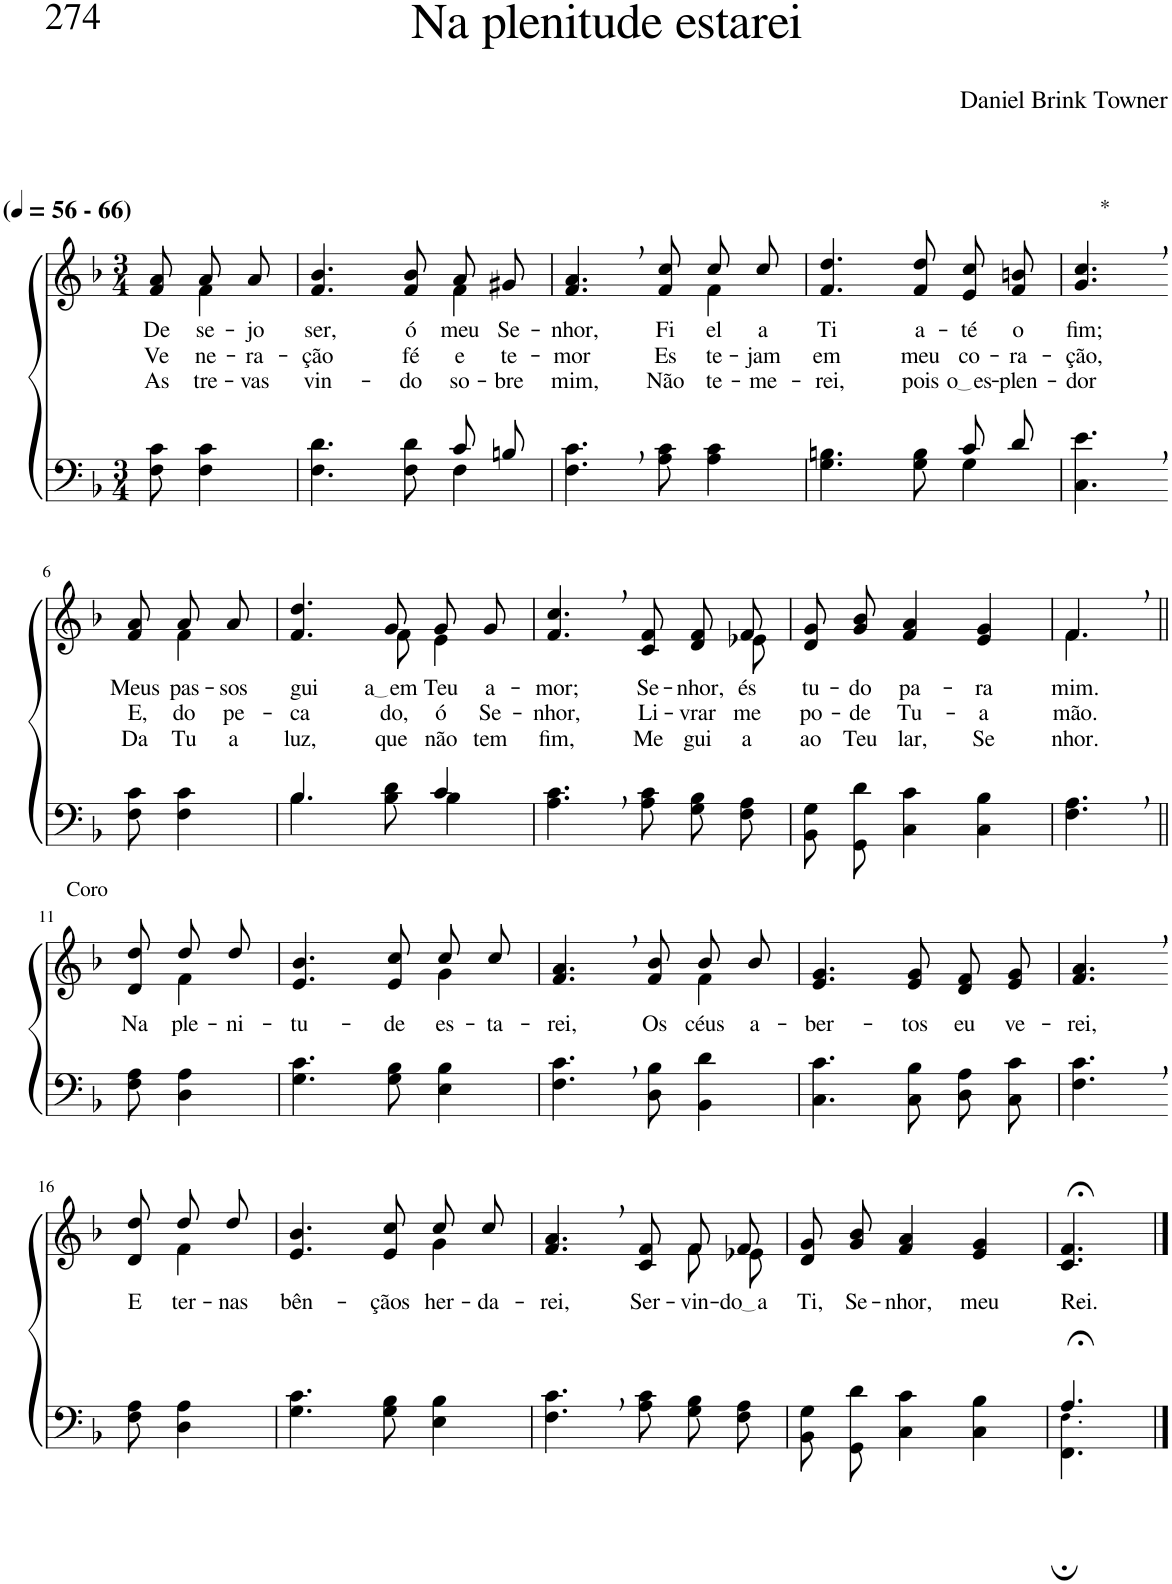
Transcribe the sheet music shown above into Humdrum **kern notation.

**kern	**kern	**text	**text	**text
*part2	*part1	*part1	*part1	*part1
*staff2	*staff1	*staff1	*staff1	*staff1
*I"Parte III e IV	*I"Parte I e II	*	*	*
*clefF4	*clefG2	*	*	*
*Trd1c2	*Trd1c2	*	*	*
*k[b-]	*k[b-]	*	*	*
*M3/4	*M3/4	*	*	*
*MM56	*MM56	*	*	*
=1	=1	=1	=1	=1
!	!LO:TX:a:B:t=(	!	!	!
!	!LO:TX:a:B:t=- 66)	!	!	!
!	!	!LO:LY:b	!LO:LY:b	!LO:LY:b
*	*^	*	*	*
8F\ 8c\	8f/ 8a/	8ryy	De-	Ve-	As
!	!	!	!LO:LY:b	!LO:LY:b	!LO:LY:b
4F\ 4c\	8a/L	4f\	-se-	ne-	tre-
!	!	!	!LO:LY:b	!LO:LY:b	!LO:LY:b
.	8a/J	.	-jo	-ra-	-vas
=2	=2	=2	=2	=2	=2
*^	*	*	*	*	*
!	!	!	!	!LO:LY:b	!LO:LY:b	!LO:LY:b
2ryy	4.F\ 4.d\	4.f/ 4.b-/	2ryy	ser,	-ção	vin-
!	!	!	!	!LO:LY:b	!LO:LY:b	!LO:LY:b
.	8F\ 8d\	8f/ 8b-/	.	ó	fé	-do
!	!	!	!	!LO:LY:b	!LO:LY:b	!LO:LY:b
8c/L	4F\	8a/L	4f\	meu	e	so-
!	!	!	!	!LO:LY:b	!LO:LY:b	!LO:LY:b
8Bn/J	.	8g#X/J	.	Se-	te-	bre
*v	*v	*	*	*	*	*
=3	=3	=3	=3	=3	=3
!	!	!	!LO:LY:b	!LO:LY:b	!LO:LY:b
4.F\, 4.c\,	4.f/, 4.a/,	2ryy	-nhor,	-mor	mim,
!	!	!	!LO:LY:b	!LO:LY:b	!LO:LY:b
8A\ 8c\	8f/ 8cc/	.	Fi-	Es-	Não
!	!	!	!LO:LY:b	!LO:LY:b	!LO:LY:b
4A\ 4c\	8cc/L	4f\	-el	te-	-te-
!	!	!	!LO:LY:b	!LO:LY:b	!LO:LY:b
.	8cc/J	.	a	-jam	-me-
*	*v	*v	*	*	*
=4	=4	=4	=4	=4
*^	*	*	*	*
!	!	!	!LO:LY:b	!LO:LY:b	!LO:LY:b
4.ryy	4.G\ 4.Bn\	4.f/ 4.dd/	Ti	em	-rei,
!	!	!	!LO:LY:b	!LO:LY:b	!LO:LY:b
8ryy	8G\ 8B\	8f/ 8dd/	a-	meu	pois
!	!	!	!LO:LY:b	!LO:LY:b	!LO:LY:b
8c/L	4G\	8e/ 8cc/L	-té	co-	o es
!	!	!	!LO:LY:b	!LO:LY:b	!LO:LY:b
8d/J	.	8f/ 8bn/J	o	-ra-	-plen-
*v	*v	*	*	*	*
=5	=5	=5	=5	=5
!	!LO:TX:a:t=*	!	!	!
!	!	!LO:LY:b	!LO:LY:b	!LO:LY:b
4.C\, 4.e\,	4.g/, 4.cc/,	fim;	-ção,	-dor
!!LO:LB:g=z
=6-	=6-	=6-	=6-	=6-
!	!	!LO:LY:b	!LO:LY:b	!LO:LY:b
*	*^	*	*	*
8F\ 8c\	8f/ 8a/	8ryy	Meus	E,	Da
!	!	!	!LO:LY:b	!LO:LY:b	!LO:LY:b
4F\ 4c\	8a/L	4f\	pas-	do	Tu
!	!	!	!LO:LY:b	!LO:LY:b	!LO:LY:b
.	8a/J	.	sos	pe-	a
=7	=7	=7	=7	=7	=7
*^	*	*	*	*	*
!	!	!	!	!LO:LY:b	!LO:LY:b	!LO:LY:b
4.B-\	4.B-/	4.f/ 4.dd/	4.ryy	gui-	-ca-	luz,
!	!	!	!	!LO:LY:b	!LO:LY:b	!LO:LY:b
8B-\ 8d\	8ryy	8g/	8f\	a em	do,	que
!	!	!	!	!LO:LY:b	!LO:LY:b	!LO:LY:b
4B-\	4c/	8g/L	4e\	Teu	ó	não
!	!	!	!	!LO:LY:b	!LO:LY:b	!LO:LY:b
.	.	8g/J	.	a-	Se-	tem
*v	*v	*	*	*	*	*
=8	=8	=8	=8	=8	=8
!	!	!	!LO:LY:b	!LO:LY:b	!LO:LY:b
4.A\, 4.c\,	4.f/, 4.cc/,	8ryy	-mor;	-nhor,	fim,
!	!	!	!LO:LY:b	!LO:LY:b	!LO:LY:b
*	*v	*v	*	*	*
8A\ 8c\	8c/ 8f/	Se-	Li-	Me
!	!	!LO:LY:b	!LO:LY:b	!LO:LY:b
8G\ 8B-\L	8d/ 8f/L	-nhor,	-vrar-	gui-
*	*^	*	*	*
!	!	!	!LO:LY:b	!LO:LY:b	!LO:LY:b
8F\ 8A\J	8f/J	8e-X\	és	-me	a
=9	=9	=9	=9	=9	=9
!	!	!	!LO:LY:b	!LO:LY:b	!LO:LY:b
*	*v	*v	*	*	*
8BB-\ 8G\L	8d/ 8g/L	tu-	-po-	ao
!	!	!LO:LY:b	!LO:LY:b	!LO:LY:b
8GG\ 8d\J	8g/ 8b-/J	-do	-de	Teu
!	!	!LO:LY:b	!LO:LY:b	!LO:LY:b
4C\ 4c\	4f/ 4a/	pa-	Tu-	lar,
!	!	!LO:LY:b	!LO:LY:b	!LO:LY:b
4C\ 4B-\	4e/ 4g/	-ra	-a	Se-
=10	=10	=10	=10	=10
*	*^	*	*	*
!	!	!	!LO:LY:b	!LO:LY:b	!LO:LY:b
4.F\, 4.A\,	4.f,/	4.f\	mim.	mão.	-nhor.
!!LO:LB:g=z	!!
=11||	=11||	=11||	=11||	=11||	=11||
!	!LO:TX:a:t=Coro	!	!	!	!
!	!	!	!LO:LY:b	!	!
8F\ 8A\	8d/ 8dd/	8ryy	Na	.	.
!	!	!	!LO:LY:b	!	!
4D\ 4A\	8dd/L	4f\	ple-	.	.
!	!	!	!LO:LY:b	!	!
.	8dd/J	.	ni-	.	.
=12	=12	=12	=12	=12	=12
!	!	!	!LO:LY:b	!	!
4.G\ 4.c\	4.e/ 4.b-/	2ryy	-tu-	.	.
!	!	!	!LO:LY:b	!	!
8G\ 8B-\	8e/ 8cc/	.	-de	.	.
!	!	!	!LO:LY:b	!	!
4E\ 4B-\	8cc/L	4g\	-es-	.	.
!	!	!	!LO:LY:b	!	!
.	8cc/J	.	-ta-	.	.
=13	=13	=13	=13	=13	=13
!	!	!	!LO:LY:b	!	!
4.F\, 4.c\,	4.f/, 4.a/,	2ryy	-rei,	.	.
!	!	!	!LO:LY:b	!	!
8D\ 8B-\	8f/ 8b-/	.	Os	.	.
!	!	!	!LO:LY:b	!	!
4BB-\ 4d\	8b-/L	4f\	céus	.	.
!	!	!	!LO:LY:b	!	!
.	8b-/J	.	a-	.	.
*	*v	*v	*	*	*
=14	=14	=14	=14	=14
!	!	!LO:LY:b	!	!
4.C\ 4.c\	4.e/ 4.g/	-ber-	.	.
!	!	!LO:LY:b	!	!
8C\ 8B-\	8e/ 8g/	-tos	.	.
!	!	!LO:LY:b	!	!
8D\ 8A\L	8d/ 8f/L	eu	.	.
!	!	!LO:LY:b	!	!
8C\ 8c\J	8e/ 8g/J	ve-	.	.
=15	=15	=15	=15	=15
!	!	!LO:LY:b	!	!
4.F\, 4.c\,	4.f/, 4.a/,	-rei,	.	.
!!LO:LB:g=z
=16-	=16-	=16-	=16-	=16-
!	!	!LO:LY:b	!	!
*	*^	*	*	*
8F\ 8A\	8d/ 8dd/	8ryy	E-	.	.
!	!	!	!LO:LY:b	!	!
4D\ 4A\	8dd/L	4f\	ter-	.	.
!	!	!	!LO:LY:b	!	!
.	8dd/J	.	-nas	.	.
=17	=17	=17	=17	=17	=17
!	!	!	!LO:LY:b	!	!
4.G\ 4.c\	4.e/ 4.b-/	2ryy	bên-	.	.
!	!	!	!LO:LY:b	!	!
8G\ 8B-\	8e/ 8cc/	.	-çãos	.	.
!	!	!	!LO:LY:b	!	!
4E\ 4B-\	8cc/L	4g\	her-	.	.
!	!	!	!LO:LY:b	!	!
.	8cc/J	.	-da-	.	.
=18	=18	=18	=18	=18	=18
!	!	!	!LO:LY:b	!	!
4.F\, 4.c\,	4.f/, 4.a/,	2ryy	-rei,	.	.
!	!	!	!LO:LY:b	!	!
8A\ 8c\	8c/ 8f/	.	Ser-	.	.
!	!	!	!LO:LY:b	!	!
8G\ 8B-\L	8f/L	8f\L	-vin-	.	.
!	!	!	!LO:LY:b	!	!
8F\ 8A\J	8f/J	8e-X\J	do a	.	.
=19	=19	=19	=19	=19	=19
!	!	!	!LO:LY:b	!	!
*	*v	*v	*	*	*
8BB-\ 8G\L	8d/ 8g/L	Ti,	.	.
!	!	!LO:LY:b	!	!
8GG\ 8d\J	8g/ 8b-/J	Se-	.	.
!	!	!LO:LY:b	!	!
4C\ 4c\	4f/ 4a/	-nhor,	.	.
!	!	!LO:LY:b	!	!
4C\ 4B-\	4e/ 4g/	meu	.	.
=20	=20	=20	=20	=20
*^	*	*	*	*
!	!	!	!LO:LY:b	!	!
4.A;</	4.FF\; 4.F!\;	4.c/;< 4.f/;<	Rei.-	.	.
*v	*v	*	*	*	*
==	==	==	==	==
*-	*-	*-	*-	*-
